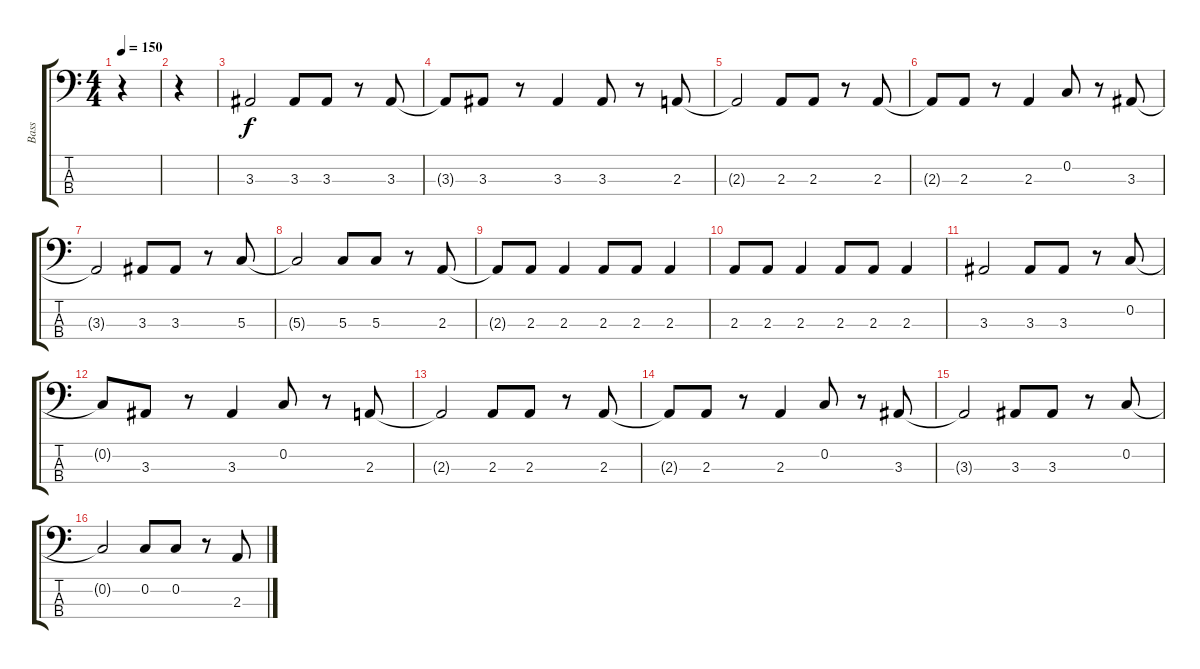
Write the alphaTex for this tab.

\track ("Bass" "Bass") {instrument electricbasspick}
\staff {score tabs}
\tuning (F2 C2 G1 D1) {hide}
\ts (4 4)
\tempo 150
\clef f4
\ks c
r.4{dy f} |
r.4 |
3.3.2 3.3.8 3.3.8 r.8 3.3.8 |
3.3{t}.8 3.3.8 r.8 3.3.4 3.3.8 r.8 2.3.8 |
2.3{t}.2 2.3.8 2.3.8 r.8 2.3.8 |
2.3{t}.8 2.3.8 r.8 2.3.4 0.2.8 r.8 3.3.8 |
3.3{t}.2 3.3.8 3.3.8 r.8 5.3.8 |
5.3{t}.2 5.3.8 5.3.8 r.8 2.3.8 |
2.3{t}.8 2.3.8 2.3.4 2.3.8 2.3.8 2.3.4 |
2.3.8 2.3.8 2.3.4 2.3.8 2.3.8 2.3.4 |
3.3.2 3.3.8 3.3.8 r.8 0.2.8 |
0.2{t}.8 3.3.8 r.8 3.3.4 0.2.8 r.8 2.3.8 |
2.3{t}.2 2.3.8 2.3.8 r.8 2.3.8 |
2.3{t}.8 2.3.8 r.8 2.3.4 0.2.8 r.8 3.3.8 |
3.3{t}.2 3.3.8 3.3.8 r.8 0.2.8 |
0.2{t}.2 0.2.8 0.2.8 r.8 2.3.8
